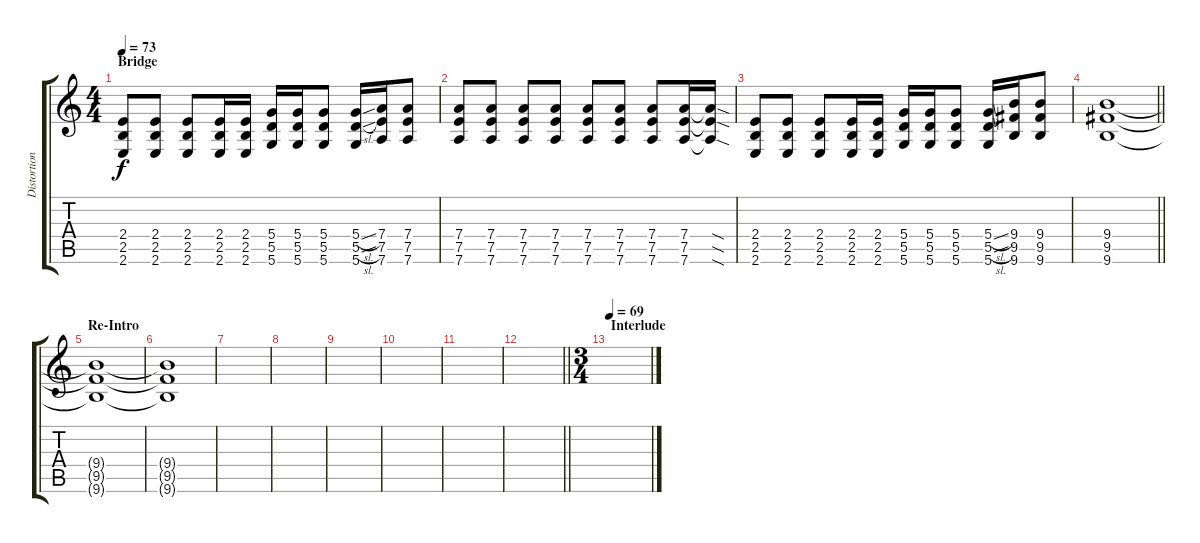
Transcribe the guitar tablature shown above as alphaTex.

\track ("Distortion L" "Distortion") {instrument distortionguitar}
\staff {score tabs}
\tuning (E4 B3 G3 D3 A2 D2) {hide}
\ts (4 4)
\section ("" "Bridge")
\tempo 73
\clef g2
\ks c
(2.4 2.5 2.6).8{dy f} (2.4 2.5 2.6).8 (2.4 2.5 2.6).8 (2.4 2.5 2.6).16 (2.4 2.5 2.6).16 (5.4 5.5 5.6).16 (5.4 5.5 5.6).16 (5.4 5.5 5.6).8 (5.4{sl} 5.5{sl} 5.6).16 (7.4 7.5 7.6).16 (7.4 7.5 7.6).8 |
(7.4 7.5 7.6).8 (7.4 7.5 7.6).8 (7.4 7.5 7.6).8 (7.4 7.5 7.6).8 (7.4 7.5 7.6).8 (7.4 7.5 7.6).8 (7.4 7.5 7.6).8 (7.4 7.5 7.6).16 (7.4{sod t} 7.5{sod t} 7.6{sod t}).16 |
(2.4 2.5 2.6).8 (2.4 2.5 2.6).8 (2.4 2.5 2.6).8 (2.4 2.5 2.6).16 (2.4 2.5 2.6).16 (5.4 5.5 5.6).16 (5.4 5.5 5.6).16 (5.4 5.5 5.6).8 (5.4{sl} 5.5{sl} 5.6).16 (9.4 9.5 9.6).16 (9.4 9.5 9.6).8 |
\barLineRight lightlight
(9.4 9.5 9.6).1{volume 0} |
\section ("" "Re-Intro")
(9.4{t} 9.5{t} 9.6{t}).1 |
(9.4{t} 9.5{t} 9.6{t}).1 |
|
|
|
|
|
\barLineRight lightlight
|
\ts (3 4)
\section ("" "Interlude")
\tempo 69
